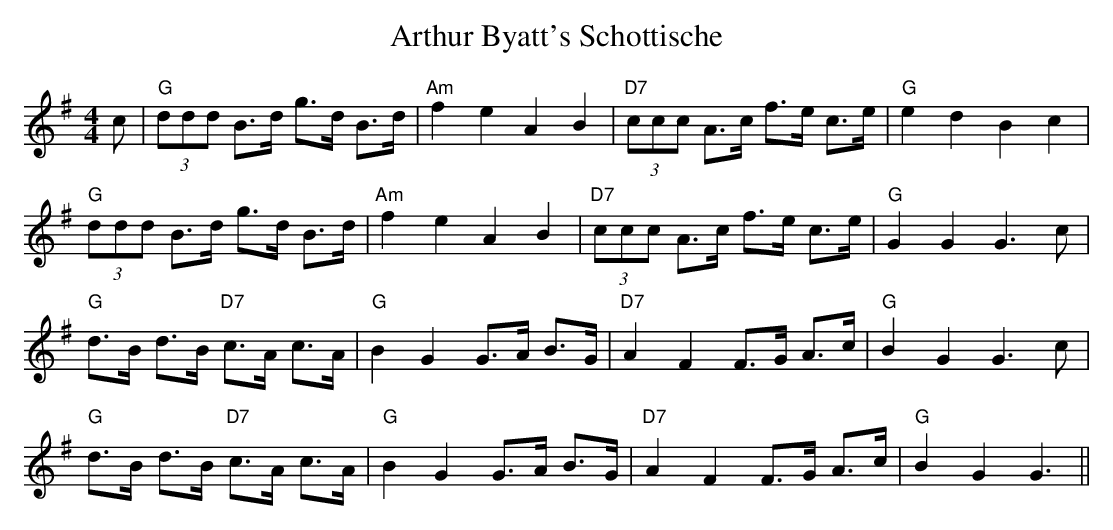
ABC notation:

X:1
T:Arthur Byatt's Schottische
M:4/4
K:G
L:1/8
c|"G"(3ddd B>d g>d B>d|"Am"f2e2A2B2|"D7"(3ccc A>c f>e c>e|"G"e2d2B2c2|
"G"(3ddd B>d g>d B>d|"Am"f2e2A2B2|"D7"(3ccc A>c f>e c>e|"G"G2G2G3c|
"G"d>B d>B "D7"c>A c>A|"G"B2G2G>A B>G|"D7"A2F2F>G A>c|"G"B2G2G3c|
"G"d>B d>B "D7"c>A c>A|"G"B2G2G>A B>G|"D7"A2F2F>G A>c|"G"B2G2G3||
